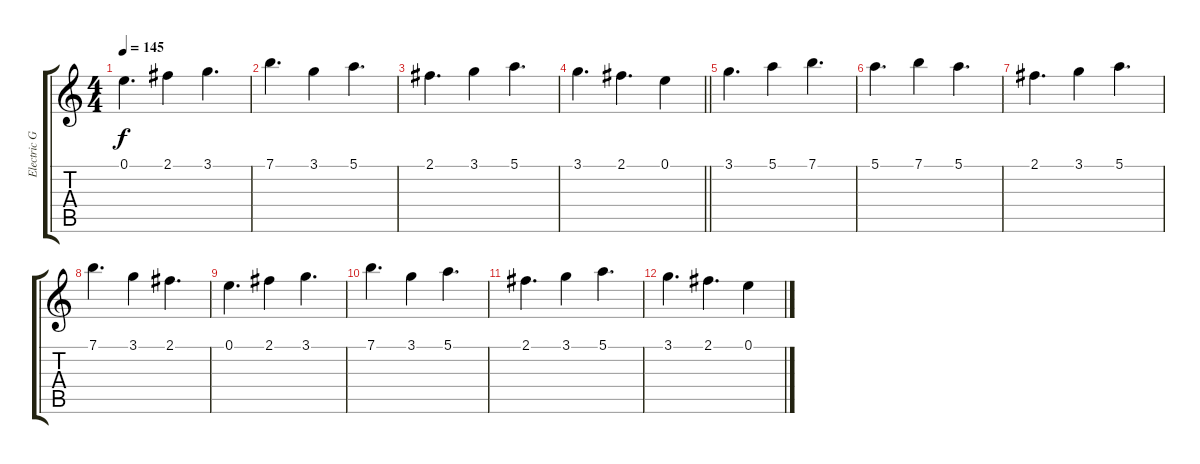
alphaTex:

\track ("Electric Guitar (Jazz)" "Electric G") {instrument electricguitarjazz}
\staff {score tabs}
\tuning (E4 B3 G3 D3 A2 E2) {hide}
\ts (4 4)
\tempo 145
\clef g2
\ks c
0.1.4{d dy f} 2.1.4 3.1.4{d} |
7.1.4{d} 3.1.4 5.1.4{d} |
2.1.4{d} 3.1.4 5.1.4{d} |
\barLineRight lightlight
3.1.4{d} 2.1.4{d} 0.1.4 |
3.1.4{d} 5.1.4 7.1.4{d} |
5.1.4{d} 7.1.4 5.1.4{d} |
2.1.4{d} 3.1.4 5.1.4{d} |
7.1.4{d} 3.1.4 2.1.4{d} |
0.1.4{d} 2.1.4 3.1.4{d} |
7.1.4{d} 3.1.4 5.1.4{d} |
2.1.4{d} 3.1.4 5.1.4{d} |
3.1.4{d} 2.1.4{d} 0.1.4
